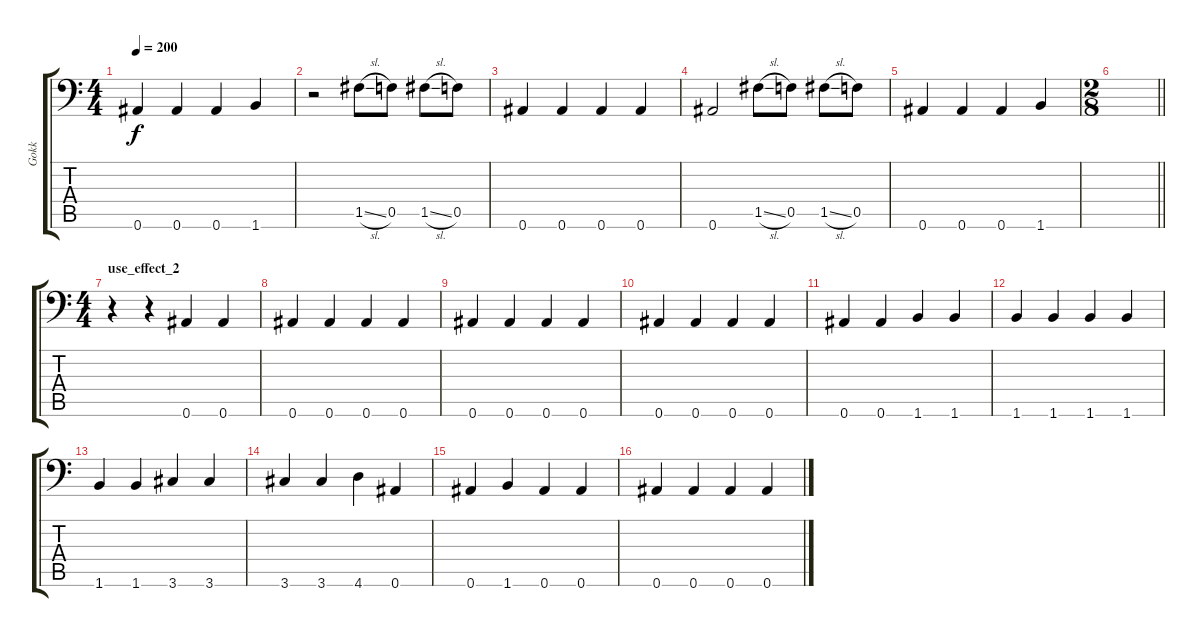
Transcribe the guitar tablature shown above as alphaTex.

\track ("Gokk" "Gokk") {instrument electricbassfinger}
\staff {score tabs}
\tuning (C4 G3 Eb3 Bb2 F2 Bb1) {hide}
\ts (4 4)
\tempo 200
\clef f4
\ks c
0.6.4{dy f} 0.6.4 0.6.4 1.6.4 |
r.2 1.5{sl}.8 0.5.8 1.5{sl}.8 0.5.8 |
0.6.4 0.6.4 0.6.4 0.6.4 |
0.6.2 1.5{sl}.8 0.5.8 1.5{sl}.8 0.5.8 |
0.6.4 0.6.4 0.6.4 1.6.4 |
\ts (2 8)
\barLineRight lightlight
|
\ts (4 4)
\section ("" "use_effect_2")
r.4 r.4 0.6.4 0.6.4 |
0.6.4 0.6.4 0.6.4 0.6.4 |
0.6.4 0.6.4 0.6.4 0.6.4 |
0.6.4 0.6.4 0.6.4 0.6.4 |
0.6.4 0.6.4 1.6.4 1.6.4 |
1.6.4 1.6.4 1.6.4 1.6.4 |
1.6.4 1.6.4 3.6.4 3.6.4 |
3.6.4 3.6.4 4.6.4 0.6.4 |
0.6.4 1.6.4 0.6.4 0.6.4 |
0.6.4 0.6.4 0.6.4 0.6.4
